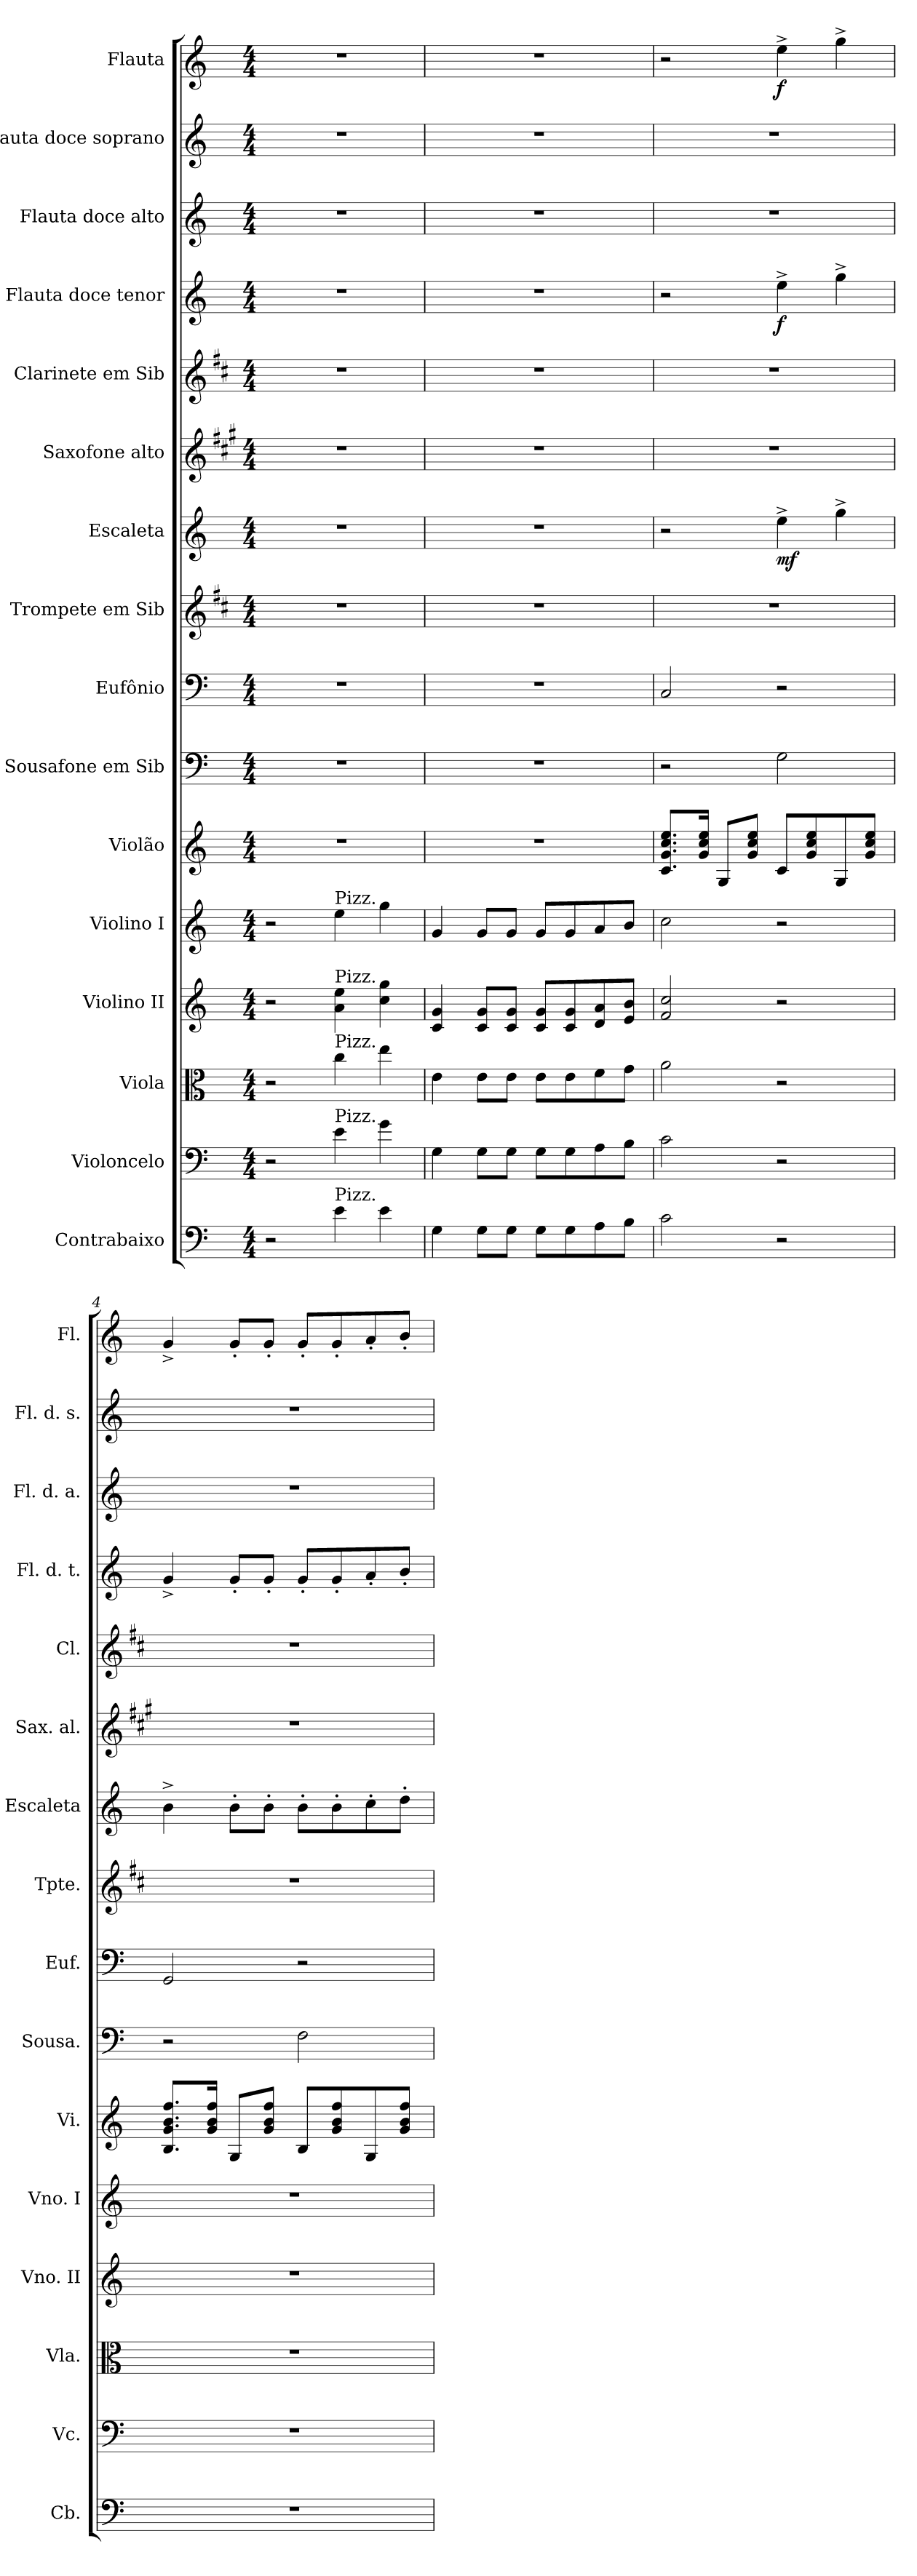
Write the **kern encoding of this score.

**kern	**kern	**kern	**kern	**kern	**kern	**kern	**kern	**kern	**kern	**dynam	**kern	**kern	**kern	**dynam	**kern	**kern	**kern	**dynam
*part16	*part15	*part14	*part13	*part12	*part11	*part10	*part9	*part8	*part7	*part7	*part6	*part5	*part4	*part4	*part3	*part2	*part1	*part1
*staff16	*staff15	*staff14	*staff13	*staff12	*staff11	*staff10	*staff9	*staff8	*staff7	*staff7	*staff6	*staff5	*staff4	*staff4	*staff3	*staff2	*staff1	*staff1
*I"Contrabaixo	*I"Violoncelo	*I"Viola	*I"Violino II	*I"Violino I	*I"Violão	*I"Sousafone em Sib	*I"Eufônio	*I"Trompete em Sib	*I"Escaleta	*	*I"Saxofone alto	*I"Clarinete em Sib	*I"Flauta doce tenor	*	*I"Flauta doce alto	*I"Flauta doce soprano	*I"Flauta	*
*I'Cb.	*I'Vc.	*I'Vla.	*I'Vno. II	*I'Vno. I	*I'Vi.	*I'Sousa.	*I'Euf.	*I'Tpte.	*I'Escaleta	*	*I'Sax. al.	*I'Cl.	*I'Fl. d. t.	*	*I'Fl. d. a.	*I'Fl. d. s.	*I'Fl.	*
!!LO:PB:g=z
*clefF4	*clefF4	*clefC3	*clefG2	*clefG2	*clefG2	*clefF4	*clefF4	*clefG2	*clefG2	*	*clefG2	*clefG2	*clefG2	*	*clefG2	*clefG2	*clefG2	*
*ITrd7c12	*	*	*	*	*ITrd7c12	*ITrd8c14	*	*ITrd1c2	*	*	*ITrd5c9	*ITrd1c2	*	*	*	*ITrd-7c-12	*	*
*k[]	*k[]	*k[]	*k[]	*k[]	*k[]	*k[]	*k[]	*k[]	*k[]	*	*k[]	*k[]	*k[]	*	*k[]	*k[]	*k[]	*
*C:	*C:	*C:	*C:	*C:	*C:	*C:	*C:	*C:	*C:	*	*C:	*C:	*C:	*	*C:	*C:	*C:	*
*M4/4	*M4/4	*M4/4	*M4/4	*M4/4	*M4/4	*M4/4	*M4/4	*M4/4	*M4/4	*	*M4/4	*M4/4	*M4/4	*	*M4/4	*M4/4	*M4/4	*
*MM150	*MM150	*MM150	*MM150	*MM150	*MM150	*MM150	*MM150	*MM150	*MM150	*	*MM150	*MM150	*MM150	*	*MM150	*MM150	*MM150	*
=1	=1	=1	=1	=1	=1	=1	=1	=1	=1	=1	=1	=1	=1	=1	=1	=1	=1	=1
2r	2r	2r	2r	2r	1r	1r	1r	1r	1r	.	1r	1r	1r	.	1r	1r	1r	.
!	!	!	!	!LO:TX:a:t=Pizz.	!	!	!	!	!	!	!	!	!	!	!	!	!	!
!	!	!	!LO:TX:a:t=Pizz.	!	!	!	!	!	!	!	!	!	!	!	!	!	!	!
!	!	!LO:TX:a:t=Pizz.	!	!	!	!	!	!	!	!	!	!	!	!	!	!	!	!
!	!LO:TX:a:t=Pizz.	!	!	!	!	!	!	!	!	!	!	!	!	!	!	!	!	!
!LO:TX:a:t=Pizz.	!	!	!	!	!	!	!	!	!	!	!	!	!	!	!	!	!	!
4Ei\	4ei\	4cci\	4ai\ 4eei	4eei\	.	.	.	.	.	.	.	.	.	.	.	.	.	.
4Ei\	4gi\	4eei\	4cci\ 4ggi	4ggi\	.	.	.	.	.	.	.	.	.	.	.	.	.	.
=2	=2	=2	=2	=2	=2	=2	=2	=2	=2	=2	=2	=2	=2	=2	=2	=2	=2	=2
4GGi\	4Gi\	4ei\	4ci/ 4gi	4gi/	1r	1r	1r	1r	1r	.	1r	1r	1r	.	1r	1r	1r	.
8GGi\L	8Gi\L	8ei\L	8ci/ 8giL	8gi/L	.	.	.	.	.	.	.	.	.	.	.	.	.	.
8GGi\J	8Gi\J	8ei\J	8ci/ 8giJ	8gi/J	.	.	.	.	.	.	.	.	.	.	.	.	.	.
8GGi\L	8Gi\L	8ei\L	8ci/ 8giL	8gi/L	.	.	.	.	.	.	.	.	.	.	.	.	.	.
8GGi\	8Gi\	8ei\	8ci/ 8gi	8gi/	.	.	.	.	.	.	.	.	.	.	.	.	.	.
8AAi\	8Ai\	8fi\	8di/ 8ai	8ai/	.	.	.	.	.	.	.	.	.	.	.	.	.	.
8BBi\J	8Bi\J	8gi\J	8ei/ 8biJ	8bi/J	.	.	.	.	.	.	.	.	.	.	.	.	.	.
=3	=3	=3	=3	=3	=3	=3	=3	=3	=3	=3	=3	=3	=3	=3	=3	=3	=3	=3
2Ci\	2ci\	2ai\	2fi/ 2cci	2cci\	8.Ci/ 8.Gi 8.ci 8.eiL	2r	2Ci/	1r	2r	.	1r	1r	2r	.	1r	1r	2r	.
.	.	.	.	.	16Gi/ 16ci 16eiJk	.	.	.	.	.	.	.	.	.	.	.	.	.
.	.	.	.	.	8GGi/L	.	.	.	.	.	.	.	.	.	.	.	.	.
.	.	.	.	.	8Gi/ 8ci 8eiJ	.	.	.	.	.	.	.	.	.	.	.	.	.
2r	2r	2r	2r	2r	8Ci/L	2GGi\	2r	.	4ee^i\	mf	.	.	4ee^i\	f	.	.	4ee^i\	f
.	.	.	.	.	8Gi/ 8ci 8ei	.	.	.	.	.	.	.	.	.	.	.	.	.
.	.	.	.	.	8GGi/	.	.	.	4gg^i\	.	.	.	4gg^i\	.	.	.	4gg^i\	.
.	.	.	.	.	8Gi/ 8ci 8eiJ	.	.	.	.	.	.	.	.	.	.	.	.	.
=4	=4	=4	=4	=4	=4	=4	=4	=4	=4	=4	=4	=4	=4	=4	=4	=4	=4	=4
1r	1r	1r	1r	1r	8.BBi/ 8.Gi 8.Bi 8.fiL	2r	2GGi/	1r	4b^i\	.	1r	1r	4g^i/	.	1r	1r	4g^i/	.
.	.	.	.	.	16Gi/ 16Bi 16fiJk	.	.	.	.	.	.	.	.	.	.	.	.	.
.	.	.	.	.	8GGi/L	.	.	.	8b'i\L	.	.	.	8g'i/L	.	.	.	8g'i/L	.
.	.	.	.	.	8Gi/ 8Bi 8fiJ	.	.	.	8b'i\J	.	.	.	8g'i/J	.	.	.	8g'i/J	.
.	.	.	.	.	8BBi/L	2FFi\	2r	.	8b'i\L	.	.	.	8g'i/L	.	.	.	8g'i/L	.
.	.	.	.	.	8Gi/ 8Bi 8fi	.	.	.	8b'i\	.	.	.	8g'i/	.	.	.	8g'i/	.
.	.	.	.	.	8GGi/	.	.	.	8cc'i\	.	.	.	8a'i/	.	.	.	8a'i/	.
.	.	.	.	.	8Gi/ 8Bi 8fiJ	.	.	.	8dd'i\J	.	.	.	8b'i/J	.	.	.	8b'i/J	.
=	=	=	=	=	=	=	=	=	=	=	=	=	=	=	=	=	=	=
*-	*-	*-	*-	*-	*-	*-	*-	*-	*-	*-	*-	*-	*-	*-	*-	*-	*-	*-
